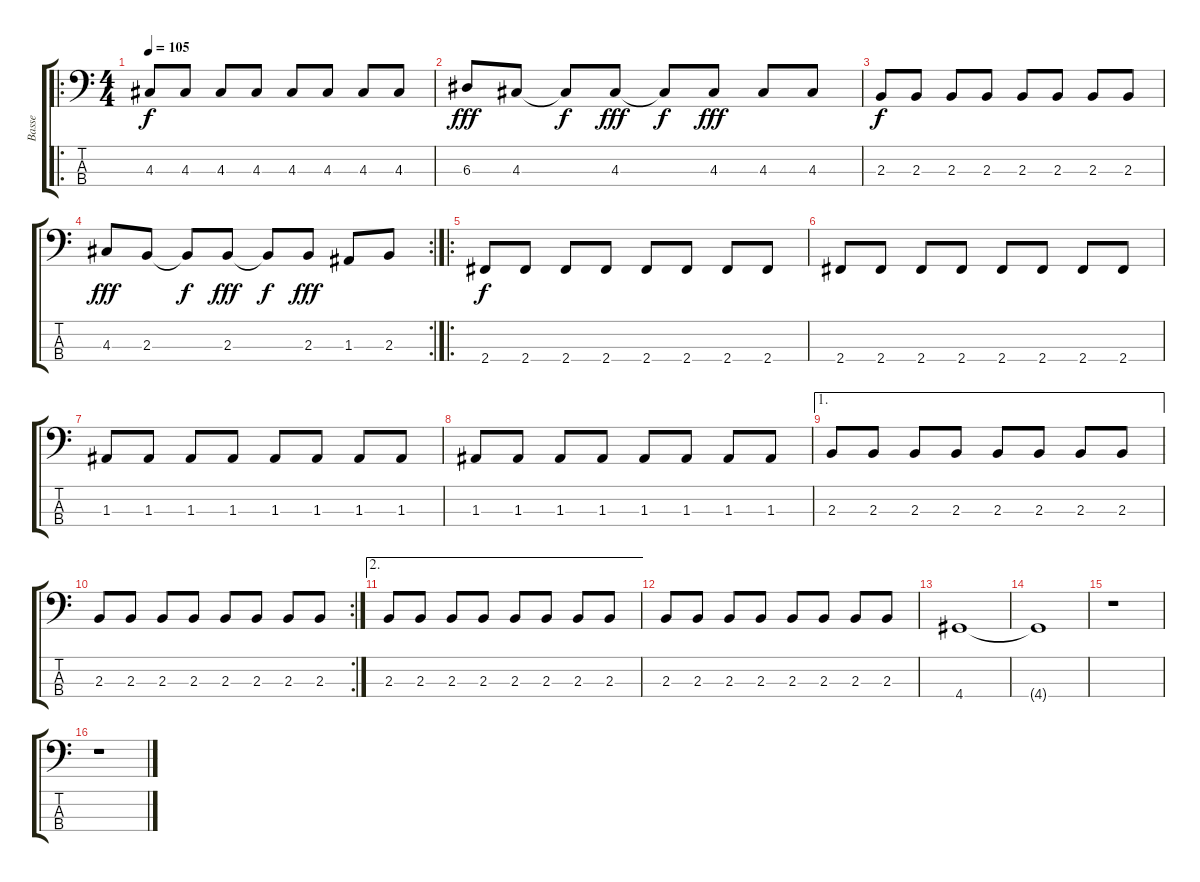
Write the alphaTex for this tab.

\track ("Basse" "Basse") {instrument electricbassfinger}
\staff {score tabs}
\tuning (G2 D2 A1 E1) {hide}
\ro
\ts (4 4)
\tempo 105
\clef f4
\ks c
4.3.8{dy f} 4.3.8 4.3.8 4.3.8 4.3.8 4.3.8 4.3.8 4.3.8 |
6.3.8{dy fff} 4.3.8 4.3{t}.8{dy f} 4.3.8{dy fff} 4.3{t}.8{dy f} 4.3.8{dy fff} 4.3.8 4.3.8 |
2.3.8{dy f} 2.3.8 2.3.8 2.3.8 2.3.8 2.3.8 2.3.8 2.3.8 |
\rc 2
4.3.8{dy fff} 2.3.8 2.3{t}.8{dy f} 2.3.8{dy fff} 2.3{t}.8{dy f} 2.3.8{dy fff} 1.3.8 2.3.8 |
\ro
2.4.8{dy f} 2.4.8 2.4.8 2.4.8 2.4.8 2.4.8 2.4.8 2.4.8 |
2.4.8 2.4.8 2.4.8 2.4.8 2.4.8 2.4.8 2.4.8 2.4.8 |
1.3.8 1.3.8 1.3.8 1.3.8 1.3.8 1.3.8 1.3.8 1.3.8 |
1.3.8 1.3.8 1.3.8 1.3.8 1.3.8 1.3.8 1.3.8 1.3.8 |
\ae 1
2.3.8 2.3.8 2.3.8 2.3.8 2.3.8 2.3.8 2.3.8 2.3.8 |
\rc 2
2.3.8 2.3.8 2.3.8 2.3.8 2.3.8 2.3.8 2.3.8 2.3.8 |
\ae 2
2.3.8 2.3.8 2.3.8 2.3.8 2.3.8 2.3.8 2.3.8 2.3.8 |
2.3.8 2.3.8 2.3.8 2.3.8 2.3.8 2.3.8 2.3.8 2.3.8 |
4.4.1 |
4.4{t}.1 |
r.1 |
r.1
